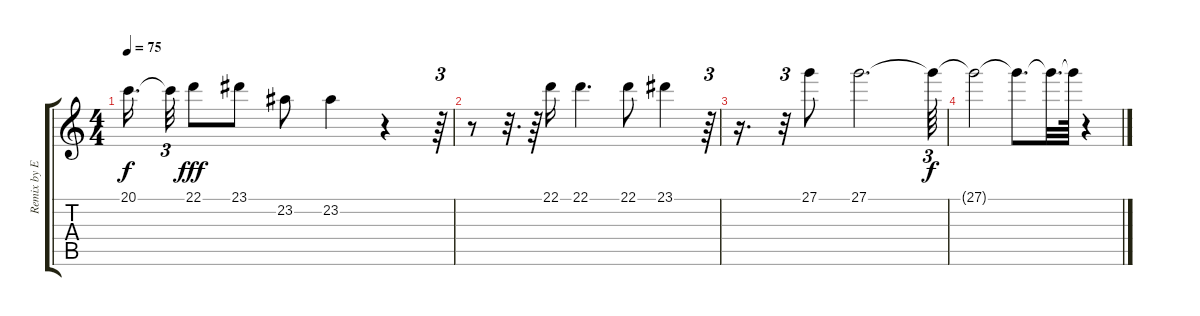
\track ("Remix by Estrada 19th January 2011" "Remix by E") {instrument lead1square}
\staff {score tabs}
\tuning (E4 B3 G3 D3 A2 E2) {hide}
\ts (4 4)
\tempo 75
\clef g2
\ks c
20.1{t}.16{d dy f beam splitsecondary} 20.1{t}.32{tu (3 2)} 22.1.8{dy fff} 23.1.8 23.2.8 23.2.4 r.4 r.64{tu (3 2)} |
r.8 r.32{d} r.64 22.1.16 22.1.4{d} 22.1.8 23.1.4 r.64{tu (3 2)} |
r.16{d} r.32{tu (3 2)} 27.1.8 27.1.2{d} 27.1{t}.64{tu (3 2) dy f} |
27.1{t}.2 27.1{t}.8{d} 27.1{t}.32{d} 27.1{t}.64 r.4
